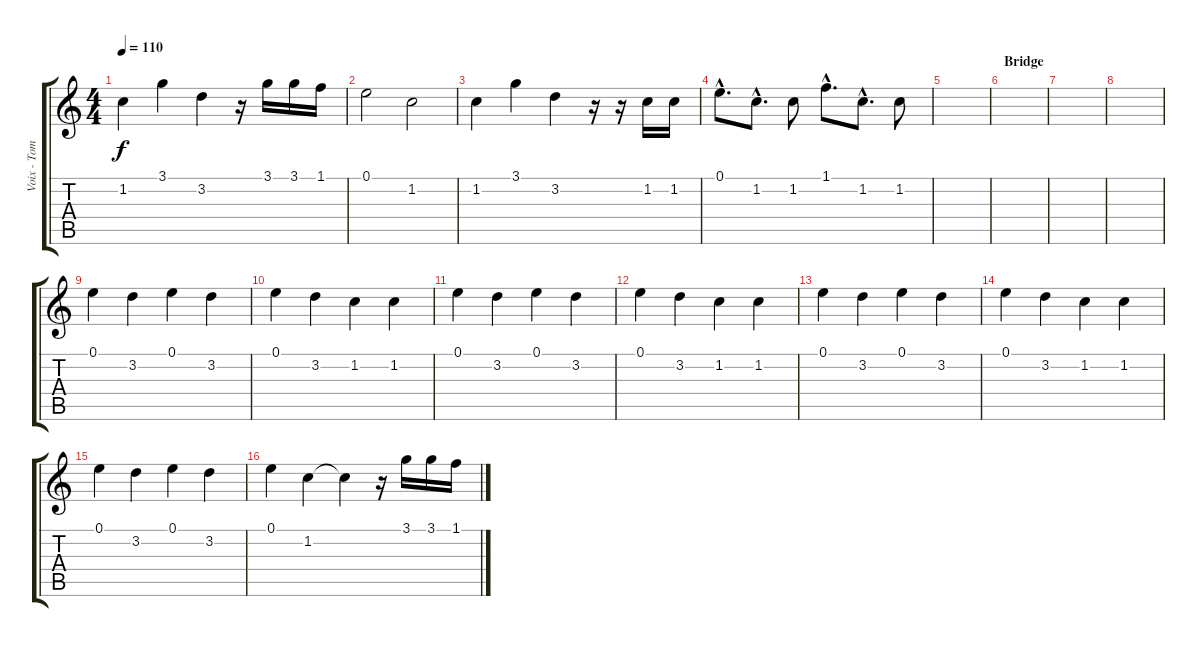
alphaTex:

\track ("Voix - Tom DeLonge" "Voix - Tom") {instrument distortionguitar}
\staff {score tabs}
\tuning (E4 B3 G3 D3 A2 E2) {hide}
\ts (4 4)
\tempo 110
\clef g2
\ks c
1.2.4{dy f} 3.1.4 3.2.4 r.16 3.1.16 3.1.16 1.1.16 |
0.1.2 1.2.2 |
1.2.4 3.1.4 3.2.4 r.16 r.16 1.2.16 1.2.16 |
0.1{hac}.8{d} 1.2{hac}.8{d} 1.2.8 1.1{hac}.8{d} 1.2{hac}.8{d} 1.2.8 |
|
\section ("" "Bridge")
|
|
|
0.1.4 3.2.4 0.1.4 3.2.4 |
0.1.4 3.2.4 1.2.4 1.2.4 |
0.1.4 3.2.4 0.1.4 3.2.4 |
0.1.4 3.2.4 1.2.4 1.2.4 |
0.1.4 3.2.4 0.1.4 3.2.4 |
0.1.4 3.2.4 1.2.4 1.2.4 |
0.1.4 3.2.4 0.1.4 3.2.4 |
0.1.4 1.2.4 1.2{t}.4 r.16 3.1.16 3.1.16 1.1.16
